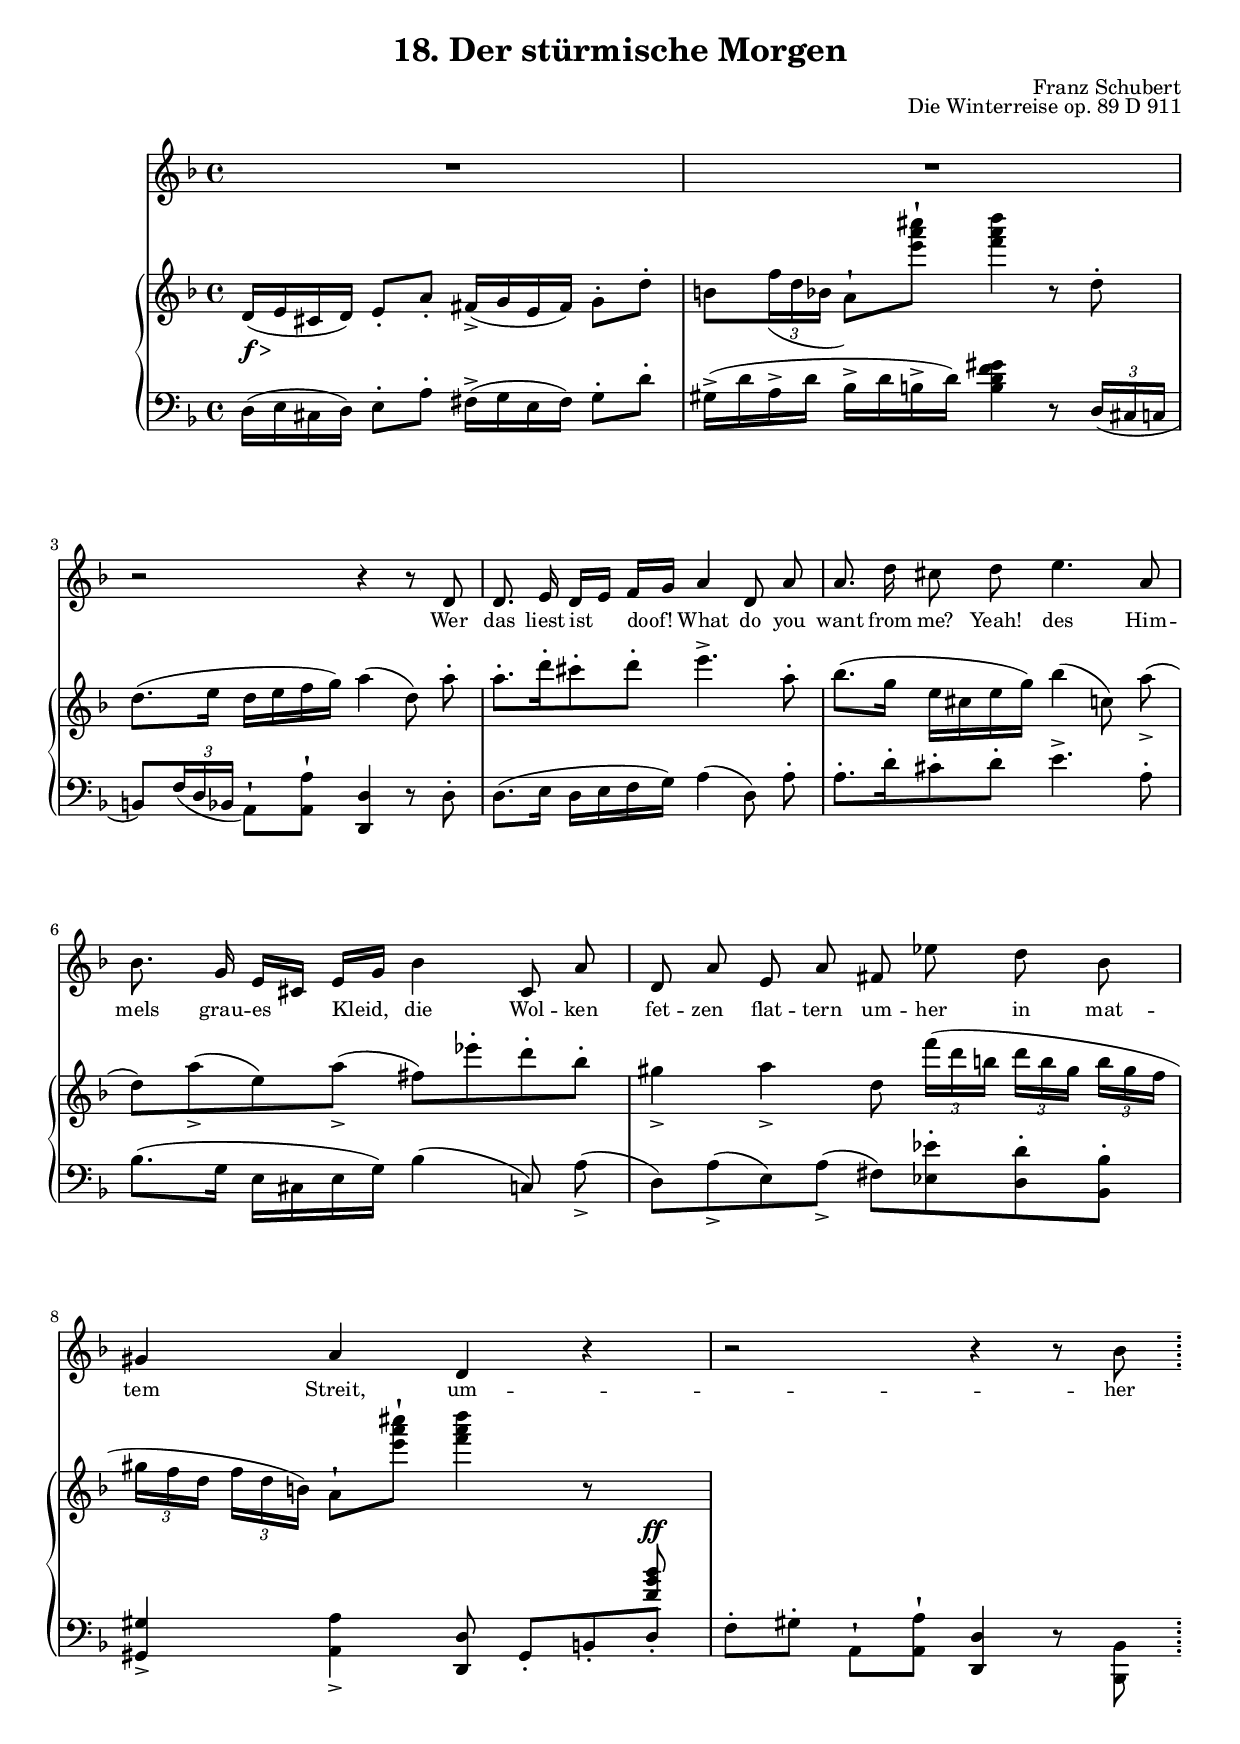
\version "2.18.2"

#(set-global-staff-size 18)

\paper{
    

   ragged-last-bottom = ##f
}

hfmCopyright = \markup{ \with-url #"www.creativecommons.org/licenses/by-sa/4.0/"
    \general-align #Y #CENTER {
            \column {
                "Hochschule für Musik Karlsruhe 2017"
                "Creative Commons Attribution–ShareAlike 4.0 International License"
                "Informationen zur Lizenz unter http://creativecommons.org/licenses/by-sa/4.0/"
            }
        }
    }


\header {
    title = "18. Der stürmische Morgen"
    opus = "Die Winterreise op. 89 D 911"
    composer = "Franz Schubert"
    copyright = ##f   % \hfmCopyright
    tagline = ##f
}

global = {
    \key d \minor
    \time 4/4
    \override Script #'padding = #0.7
    \override TupletBracket.bracket-visibility = #'if-no-beam
}

stimme = \relative c' {
    \global
    \autoBeamOff
    R1
    R1
    r2 r4 r8 d
    d8. e16 d[ e] f[ g] a4 d,8 a'
    a8. d16 cis8 d e4. a,8
    bes8. g16 e[ cis] e[ g] bes4 cis,8 a'
    d, a' e a fis es' d bes
    gis4 a d, r
    r2 r4 r8 bes'
    \bar ";"
}

text = \lyricmode { \small
    Wer das liest ist doof!
    What do you want from me?
    Yeah!
    des Him -- mels grau -- es Kleid,
    die Wol -- ken fet -- zen__ flat -- tern
    um -- her in mat -- tem Streit,
    um -- her in mat -- tem Streit.
    Und
}

right = \relative c' {
    \global
    d16(_\markup { \dynamic f > } e cis d) e8-. a-. fis16(_> g e fis) g8-. d'-.
    
    b8 \tuplet 3/2 { f'16_( d bes } a8)^! <e'' a cis>^! <f a d>4 r8 d,8-.
    d8.( e16 d e f g) a4( d,8) \noBeam a'-.
    a8.[-. d16-. cis8-. d]-. e4.^> a,8-.
    bes8.([ g16] e[ cis e g]) bes4( c,8) \noBeam a'(_>
    d,)[ a'_>( e) a]_>( fis)[ es'-. d-. bes-.]
    gis4_> a_> d,8 \tuplet 3/2 8 { f'16[( d b] d[ b gis] b gis f
    gis[ f d] f d b) } a8^! <e'' a cis>^! <f a d>4 r8 \change Staff = "down" \voiceOne <f,, bes d>^\ff
}

left = \relative c {
    \global
    d16( e cis d) e8-. a-. fis16->( g e fis) g8-. d'-.
    gis,16^>( d' a^> d bes^> d b^> d) <b d f gis>4 r8 \tuplet 3/2 { d,16( cis c } \break
    b8) \tuplet 3/2 { f'16_( d bes } a8)^! <a a'>^! <d, d'>4 r8 d'-.
    d8.( e16 d e f g) a4( d,8) \noBeam a'-.
    a8.[-. d16-. cis8-. d]-. e4.^> a,8-.
    bes8.([ g16] e[ cis e g]) bes4( c,8) \noBeam a'(_>
    d,)[ a'_>( e) a]_>( fis)[ <es es'>-. <d d'>-. <bes bes'>-.]
    <gis gis'>4_> <a a'>_> <d, d'>8 gis8-.[ b-. d-.]
    f-.[ gis-.] a,^! <a a'>^!<d, d'>4 r8 \voiceTwo <bes bes'>
}

\score {
    <<
        \new Staff { \stimme \addlyrics { \text } }
        \new PianoStaff <<
            \new Staff = "up" { \right }
            \new Staff = "down" { \clef bass \left }
        >>
    >>
    \layout { }
}
